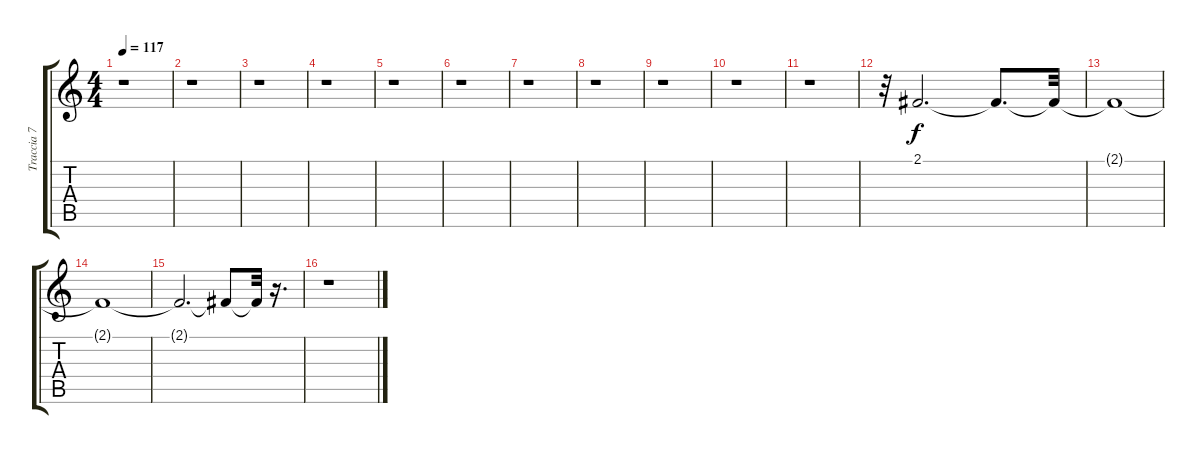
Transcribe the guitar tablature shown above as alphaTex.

\track ("Traccia 7" "Traccia 7") {instrument tremolostrings}
\staff {score tabs}
\tuning (E4 B3 G3 D3 A2 E2) {hide}
\ts (4 4)
\tempo 117
\clef g2
\ks c
r.1{dy f} |
r.1 |
r.1 |
r.1 |
r.1 |
r.1 |
r.1 |
r.1 |
r.1 |
r.1 |
r.1 |
r.32 2.1.2{d} 2.1{t}.8{d} 2.1{t}.32 |
2.1{t}.1 |
2.1{t}.1 |
2.1{t}.2{d} 2.1{t}.8 2.1{t}.32 r.16{d} |
r.1
